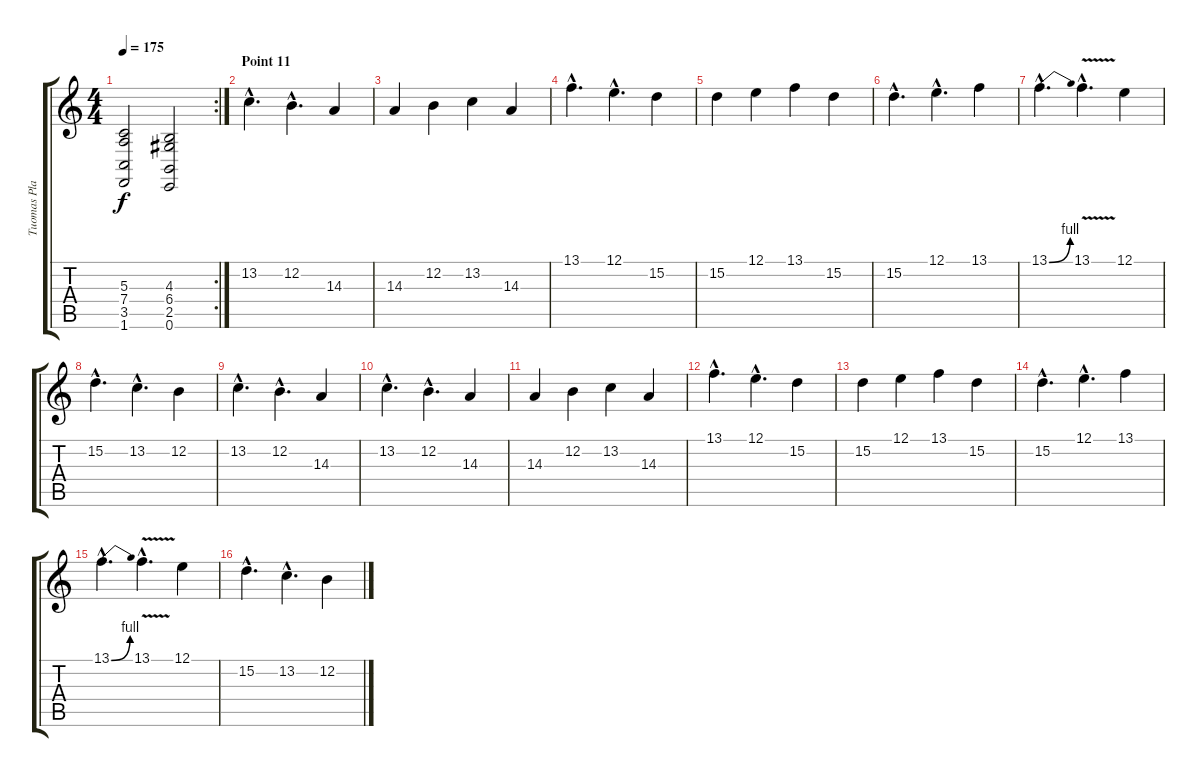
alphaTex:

\track ("Tuomas Planman" "Tuomas Pla") {instrument synthstrings1}
\staff {score tabs}
\tuning (E4 B3 G3 D3 A2 E2) {hide}
\rc 2
\ts (4 4)
\tempo 175
\clef g2
\ks c
(5.3 7.4 3.5 1.6).2{dy f} (4.3 6.4 2.5 0.6).2 |
\section ("" "Point 11")
13.2{hac}.4{d} 12.2{hac}.4{d} 14.3.4 |
14.3.4 12.2.4 13.2.4 14.3.4 |
13.1{hac}.4{d} 12.1{hac}.4{d} 15.2.4 |
15.2.4 12.1.4 13.1.4 15.2.4 |
15.2{hac}.4{d} 12.1{hac}.4{d} 13.1.4 |
13.1{be (bend 0 0 60 4) hac}.4{d} 13.1{v hac}.4{d} 12.1.4 |
15.2{hac}.4{d} 13.2{hac}.4{d} 12.2.4 |
13.2{hac}.4{d} 12.2{hac}.4{d} 14.3.4 |
13.2{hac}.4{d} 12.2{hac}.4{d} 14.3.4 |
14.3.4 12.2.4 13.2.4 14.3.4 |
13.1{hac}.4{d} 12.1{hac}.4{d} 15.2.4 |
15.2.4 12.1.4 13.1.4 15.2.4 |
15.2{hac}.4{d} 12.1{hac}.4{d} 13.1.4 |
13.1{be (bend 0 0 60 4) hac}.4{d} 13.1{v hac}.4{d} 12.1.4 |
15.2{hac}.4{d} 13.2{hac}.4{d} 12.2.4
